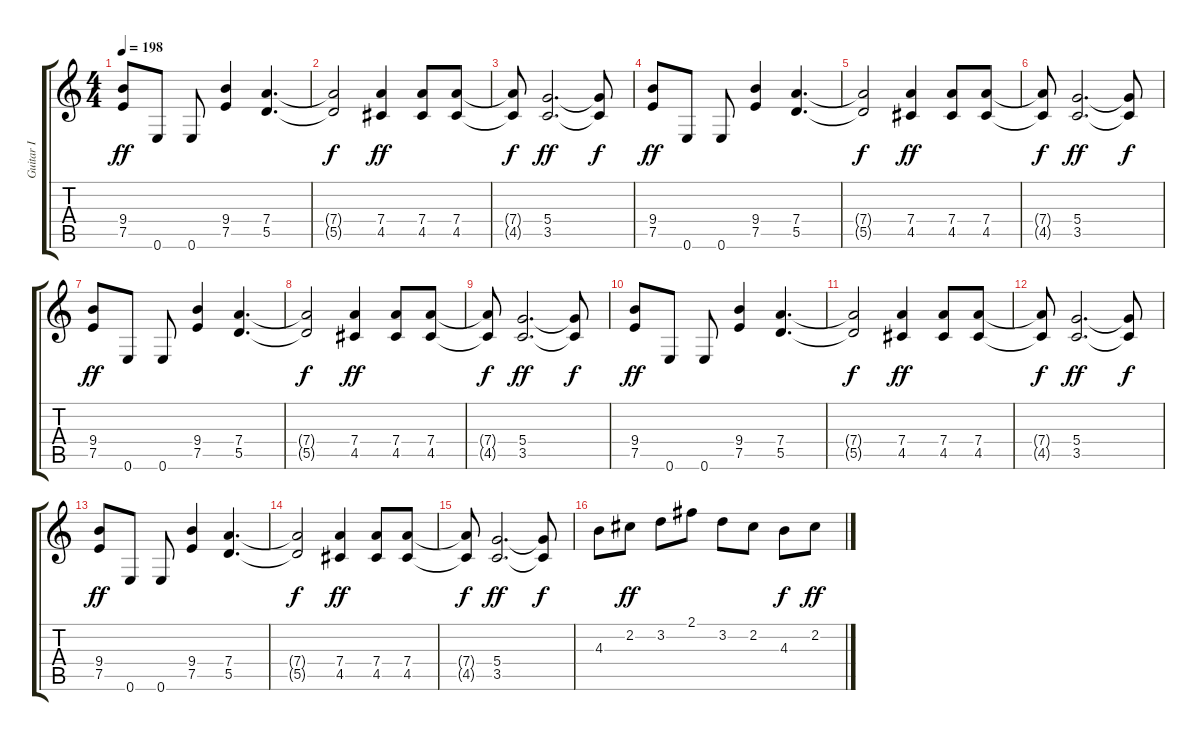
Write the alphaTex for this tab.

\track ("Guitar I" "Guitar I") {instrument overdrivenguitar}
\staff {score tabs}
\tuning (E4 B3 G3 D3 A2 E2) {hide}
\ts (4 4)
\tempo 198
\clef g2
\ks c
(9.4 7.5).8{dy ff} 0.6.8 0.6.8 (9.4 7.5).4 (7.4 5.5).4{d} |
(7.4{t} 5.5{t}).2{dy f} (7.4 4.5).4{dy ff} (7.4 4.5).8 (7.4 4.5).8 |
(7.4{t} 4.5{t}).8{dy f} (5.4 3.5).2{d dy ff} (5.4{t} 3.5{t}).8{dy f} |
(9.4 7.5).8{dy ff} 0.6.8 0.6.8 (9.4 7.5).4 (7.4 5.5).4{d} |
(7.4{t} 5.5{t}).2{dy f} (7.4 4.5).4{dy ff} (7.4 4.5).8 (7.4 4.5).8 |
(7.4{t} 4.5{t}).8{dy f} (5.4 3.5).2{d dy ff} (5.4{t} 3.5{t}).8{dy f} |
(9.4 7.5).8{dy ff} 0.6.8 0.6.8 (9.4 7.5).4 (7.4 5.5).4{d} |
(7.4{t} 5.5{t}).2{dy f} (7.4 4.5).4{dy ff} (7.4 4.5).8 (7.4 4.5).8 |
(7.4{t} 4.5{t}).8{dy f} (5.4 3.5).2{d dy ff} (5.4{t} 3.5{t}).8{dy f} |
(9.4 7.5).8{dy ff} 0.6.8 0.6.8 (9.4 7.5).4 (7.4 5.5).4{d} |
(7.4{t} 5.5{t}).2{dy f} (7.4 4.5).4{dy ff} (7.4 4.5).8 (7.4 4.5).8 |
(7.4{t} 4.5{t}).8{dy f} (5.4 3.5).2{d dy ff} (5.4{t} 3.5{t}).8{dy f} |
(9.4 7.5).8{dy ff} 0.6.8 0.6.8 (9.4 7.5).4 (7.4 5.5).4{d} |
(7.4{t} 5.5{t}).2{dy f} (7.4 4.5).4{dy ff} (7.4 4.5).8 (7.4 4.5).8 |
(7.4{t} 4.5{t}).8{dy f} (5.4 3.5).2{d dy ff} (5.4{t} 3.5{t}).8{dy f} |
4.3.8{instrument electricguitarmuted} 2.2.8{dy ff} 3.2.8 2.1.8 3.2.8 2.2.8 4.3.8{dy f} 2.2.8{dy ff}
